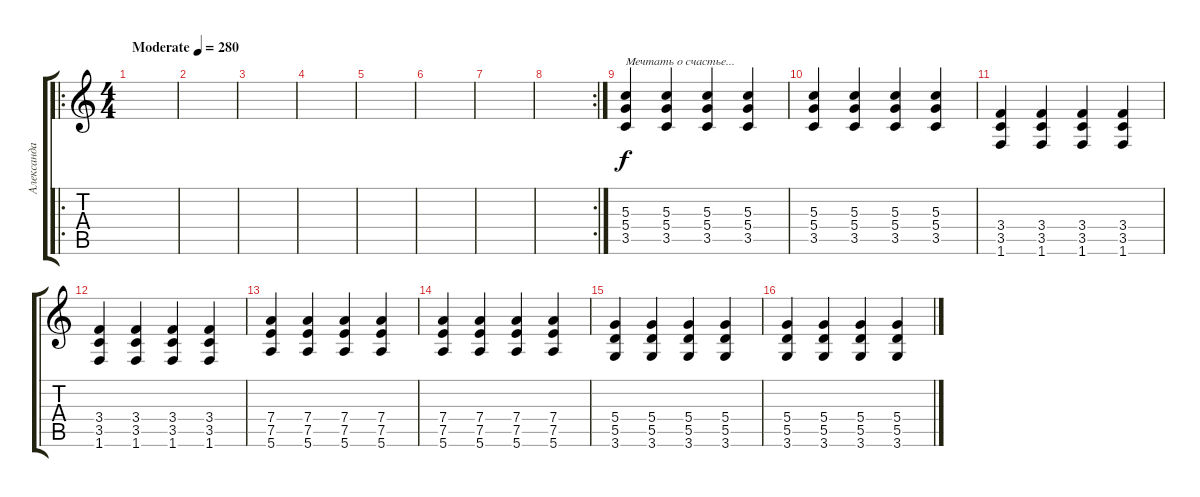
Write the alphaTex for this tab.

\track ("Александа \"Ренегат\" Леонтьев" "Александа ") {instrument overdrivenguitar}
\staff {score tabs}
\tuning (E4 B3 G3 D3 A2 E2) {hide}
\ro
\ts (4 4)
\tempo (280 "Moderate")
\clef g2
\ks c
|
|
|
|
|
|
|
\rc 2
|
(5.3 5.4 3.5).4{txt "Мечтать о счастье..."} (5.3 5.4 3.5).4 (5.3 5.4 3.5).4 (5.3 5.4 3.5).4 |
(5.3 5.4 3.5).4 (5.3 5.4 3.5).4 (5.3 5.4 3.5).4 (5.3 5.4 3.5).4 |
(3.4 3.5 1.6).4 (3.4 3.5 1.6).4 (3.4 3.5 1.6).4 (3.4 3.5 1.6).4 |
(3.4 3.5 1.6).4 (3.4 3.5 1.6).4 (3.4 3.5 1.6).4 (3.4 3.5 1.6).4 |
(7.4 7.5 5.6).4 (7.4 7.5 5.6).4 (7.4 7.5 5.6).4 (7.4 7.5 5.6).4 |
(7.4 7.5 5.6).4 (7.4 7.5 5.6).4 (7.4 7.5 5.6).4 (7.4 7.5 5.6).4 |
(5.4 5.5 3.6).4 (5.4 5.5 3.6).4 (5.4 5.5 3.6).4 (5.4 5.5 3.6).4 |
(5.4 5.5 3.6).4 (5.4 5.5 3.6).4 (5.4 5.5 3.6).4 (5.4 5.5 3.6).4
